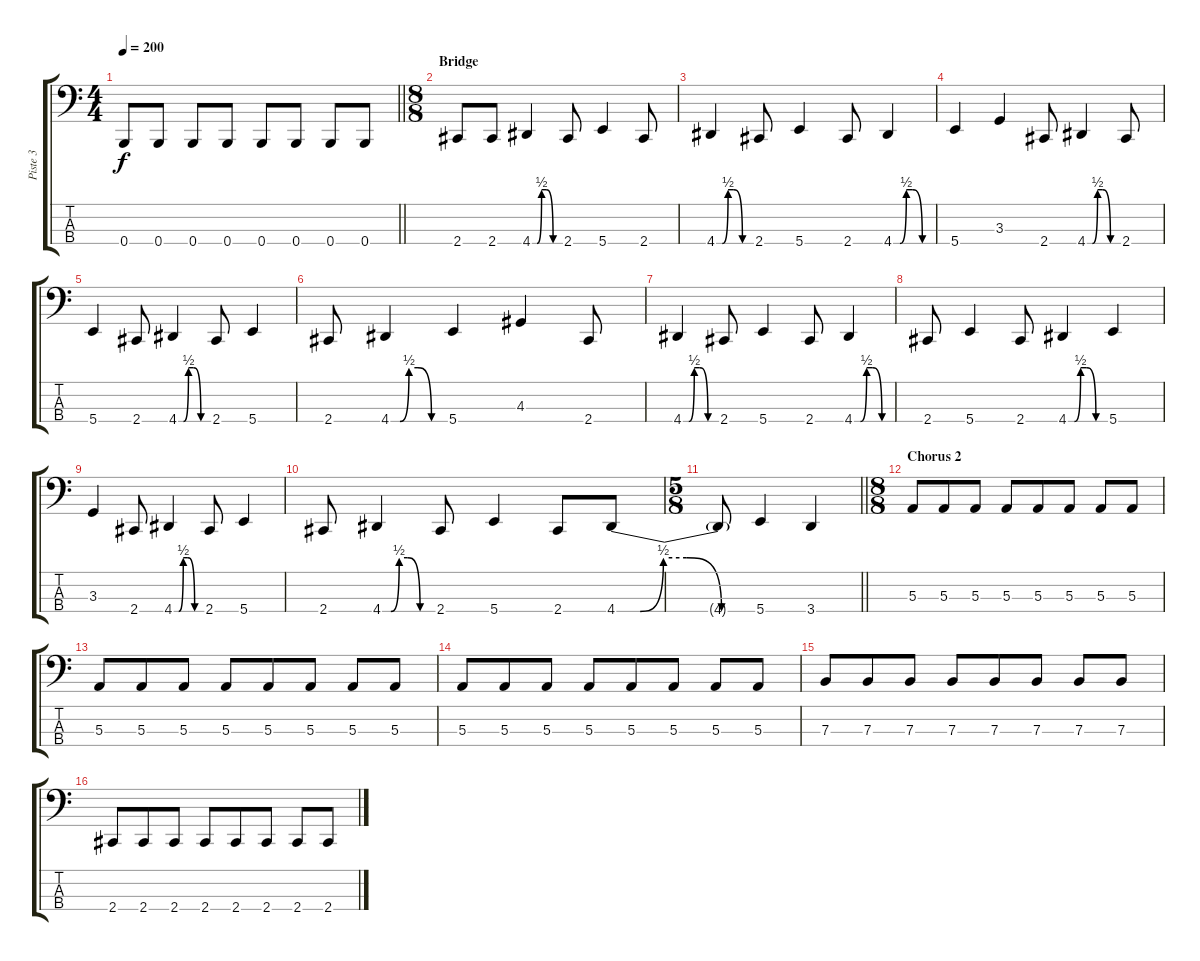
\track ("Piste 3" "Piste 3") {instrument electricbasspick}
\staff {score tabs}
\tuning (D2 A1 E1 B0) {hide}
\ts (4 4)
\tempo 200
\clef f4
\barLineRight lightlight
\ks c
0.4.8{dy f} 0.4.8 0.4.8 0.4.8 0.4.8 0.4.8 0.4.8 0.4.8 |
\ts (8 8)
\section ("" "Bridge")
2.4.8 2.4.8 4.4{be (custom 0 0 10 0 20 2 30 2 45 0 60 0)}.4 2.4.8 5.4.4 2.4.8 |
4.4{be (custom 0 0 10 0 20 2 30 2 45 0 60 0)}.4 2.4.8 5.4.4 2.4.8 4.4{be (custom 0 0 10 0 20 2 30 2 45 0 60 0)}.4 |
5.4.4 3.3.4 2.4.8 4.4{be (custom 0 0 10 0 20 2 30 2 45 0 60 0)}.4 2.4.8 |
5.4.4 2.4.8 4.4{be (custom 0 0 10 0 20 2 30 2 45 0 60 0)}.4 2.4.8 5.4.4 |
2.4.8 4.4{be (custom 0 0 10 0 20 2 30 2 45 0 60 0)}.4 5.4.4 4.3.4 2.4.8 |
4.4{be (custom 0 0 10 0 20 2 30 2 45 0 60 0)}.4 2.4.8 5.4.4 2.4.8 4.4{be (custom 0 0 10 0 20 2 30 2 45 0 60 0)}.4 |
2.4.8 5.4.4 2.4.8 4.4{be (custom 0 0 10 0 20 2 30 2 45 0 60 0)}.4 5.4.4 |
3.3.4 2.4.8 4.4{be (custom 0 0 10 0 20 2 30 2 45 0 60 0)}.4 2.4.8 5.4.4 |
2.4.8 4.4{be (custom 0 0 10 0 20 2 30 2 45 0 60 0)}.4 2.4.8 5.4.4 2.4.8 4.4{be (custom 0 0 10 0 20 2 30 2 45 0 60 0)}.8 |
\ts (5 8)
\barLineRight lightlight
4.4{t}.8 5.4.4 3.4.4 |
\ts (8 8)
\section ("" "Chorus 2")
5.3.8 5.3.8 5.3.8 5.3.8 5.3.8 5.3.8 5.3.8 5.3.8 |
5.3.8 5.3.8 5.3.8 5.3.8 5.3.8 5.3.8 5.3.8 5.3.8 |
5.3.8 5.3.8 5.3.8 5.3.8 5.3.8 5.3.8 5.3.8 5.3.8 |
7.3.8 7.3.8 7.3.8 7.3.8 7.3.8 7.3.8 7.3.8 7.3.8 |
2.4.8 2.4.8 2.4.8 2.4.8 2.4.8 2.4.8 2.4.8 2.4.8
